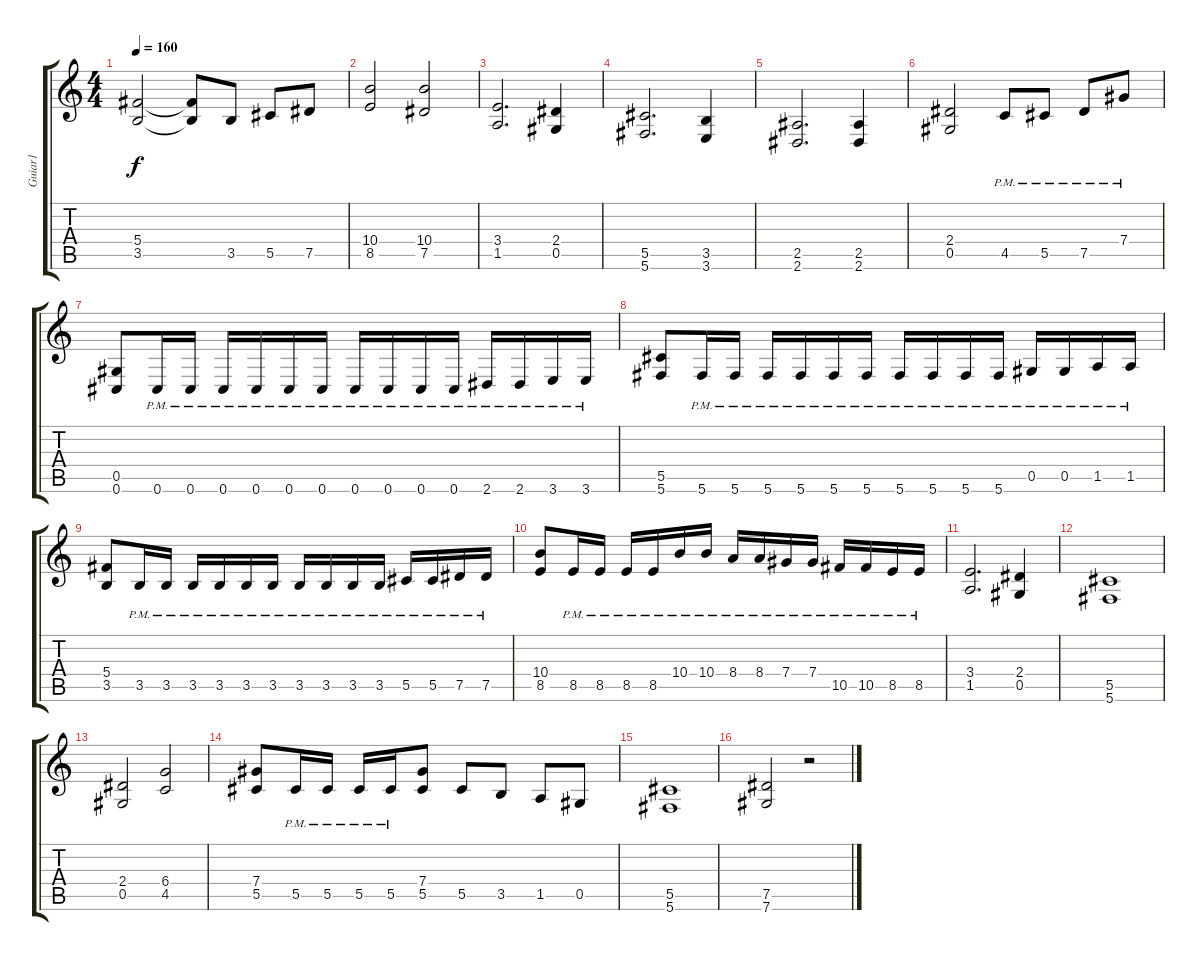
\track ("Guiar1" "Guiar1") {instrument distortionguitar}
\staff {score tabs}
\tuning (Eb4 Bb3 Gb3 Db3 Ab2 Db2) {hide}
\ts (4 4)
\tempo 160
\clef g2
\ks c
(5.4 3.5).2{dy f} (5.4{t} 3.5{t}).8 3.5.8 5.5.8 7.5.8 |
(10.4 8.5).2 (10.4 7.5).2 |
(3.4 1.5).2{d} (2.4 0.5).4 |
(5.5 5.6).2{d} (3.5 3.6).4 |
(2.5 2.6).2{d} (2.5 2.6).4 |
(2.4 0.5).2 4.5{pm}.8 5.5{pm}.8 7.5{pm}.8 7.4{pm}.8 |
(0.5 0.6).8 0.6{pm}.16 0.6{pm}.16 0.6{pm}.16 0.6{pm}.16 0.6{pm}.16 0.6{pm}.16 0.6{pm}.16 0.6{pm}.16 0.6{pm}.16 0.6{pm}.16 2.6{pm}.16 2.6{pm}.16 3.6{pm}.16 3.6{pm}.16 |
(5.5 5.6).8 5.6{pm}.16 5.6{pm}.16 5.6{pm}.16 5.6{pm}.16 5.6{pm}.16 5.6{pm}.16 5.6{pm}.16 5.6{pm}.16 5.6{pm}.16 5.6{pm}.16 0.5{pm}.16 0.5{pm}.16 1.5{pm}.16 1.5{pm}.16 |
(5.4 3.5).8 3.5{pm}.16 3.5{pm}.16 3.5{pm}.16 3.5{pm}.16 3.5{pm}.16 3.5{pm}.16 3.5{pm}.16 3.5{pm}.16 3.5{pm}.16 3.5{pm}.16 5.5{pm}.16 5.5{pm}.16 7.5{pm}.16 7.5{pm}.16 |
(10.4 8.5).8 8.5{pm}.16 8.5{pm}.16 8.5{pm}.16 8.5{pm}.16 10.4{pm}.16 10.4{pm}.16 8.4{pm}.16 8.4{pm}.16 7.4{pm}.16 7.4{pm}.16 10.5{pm}.16 10.5{pm}.16 8.5{pm}.16 8.5{pm}.16 |
(3.4 1.5).2{d} (2.4 0.5).4 |
(5.5 5.6).1 |
(2.4 0.5).2 (6.4 4.5).2 |
(7.4 5.5).8 5.5{pm}.16 5.5{pm}.16 5.5{pm}.16 5.5{pm}.16 (7.4 5.5).8 5.5.8 3.5.8 1.5.8 0.5.8 |
(5.5 5.6).1 |
(7.5 7.6).2 r.2
